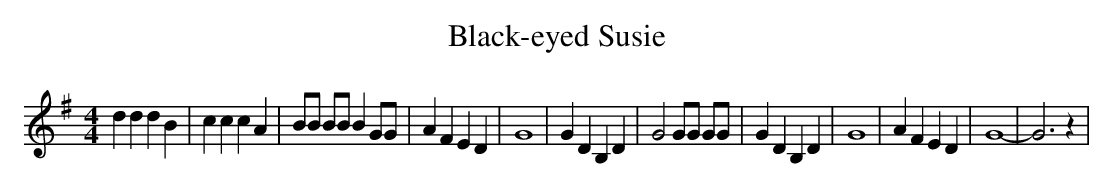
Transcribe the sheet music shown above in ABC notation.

X:1
T:Black-eyed Susie
M:4/4
L:1/4
K:G
 d d d B| c c c A| B/2B/2 B/2B/2 B G/2G/2| A F E D| G4| G D B, D| G2 G/2G/2 G/2G/2|\
 G D B, D| G4| A F E D| G4-| G3 z|
